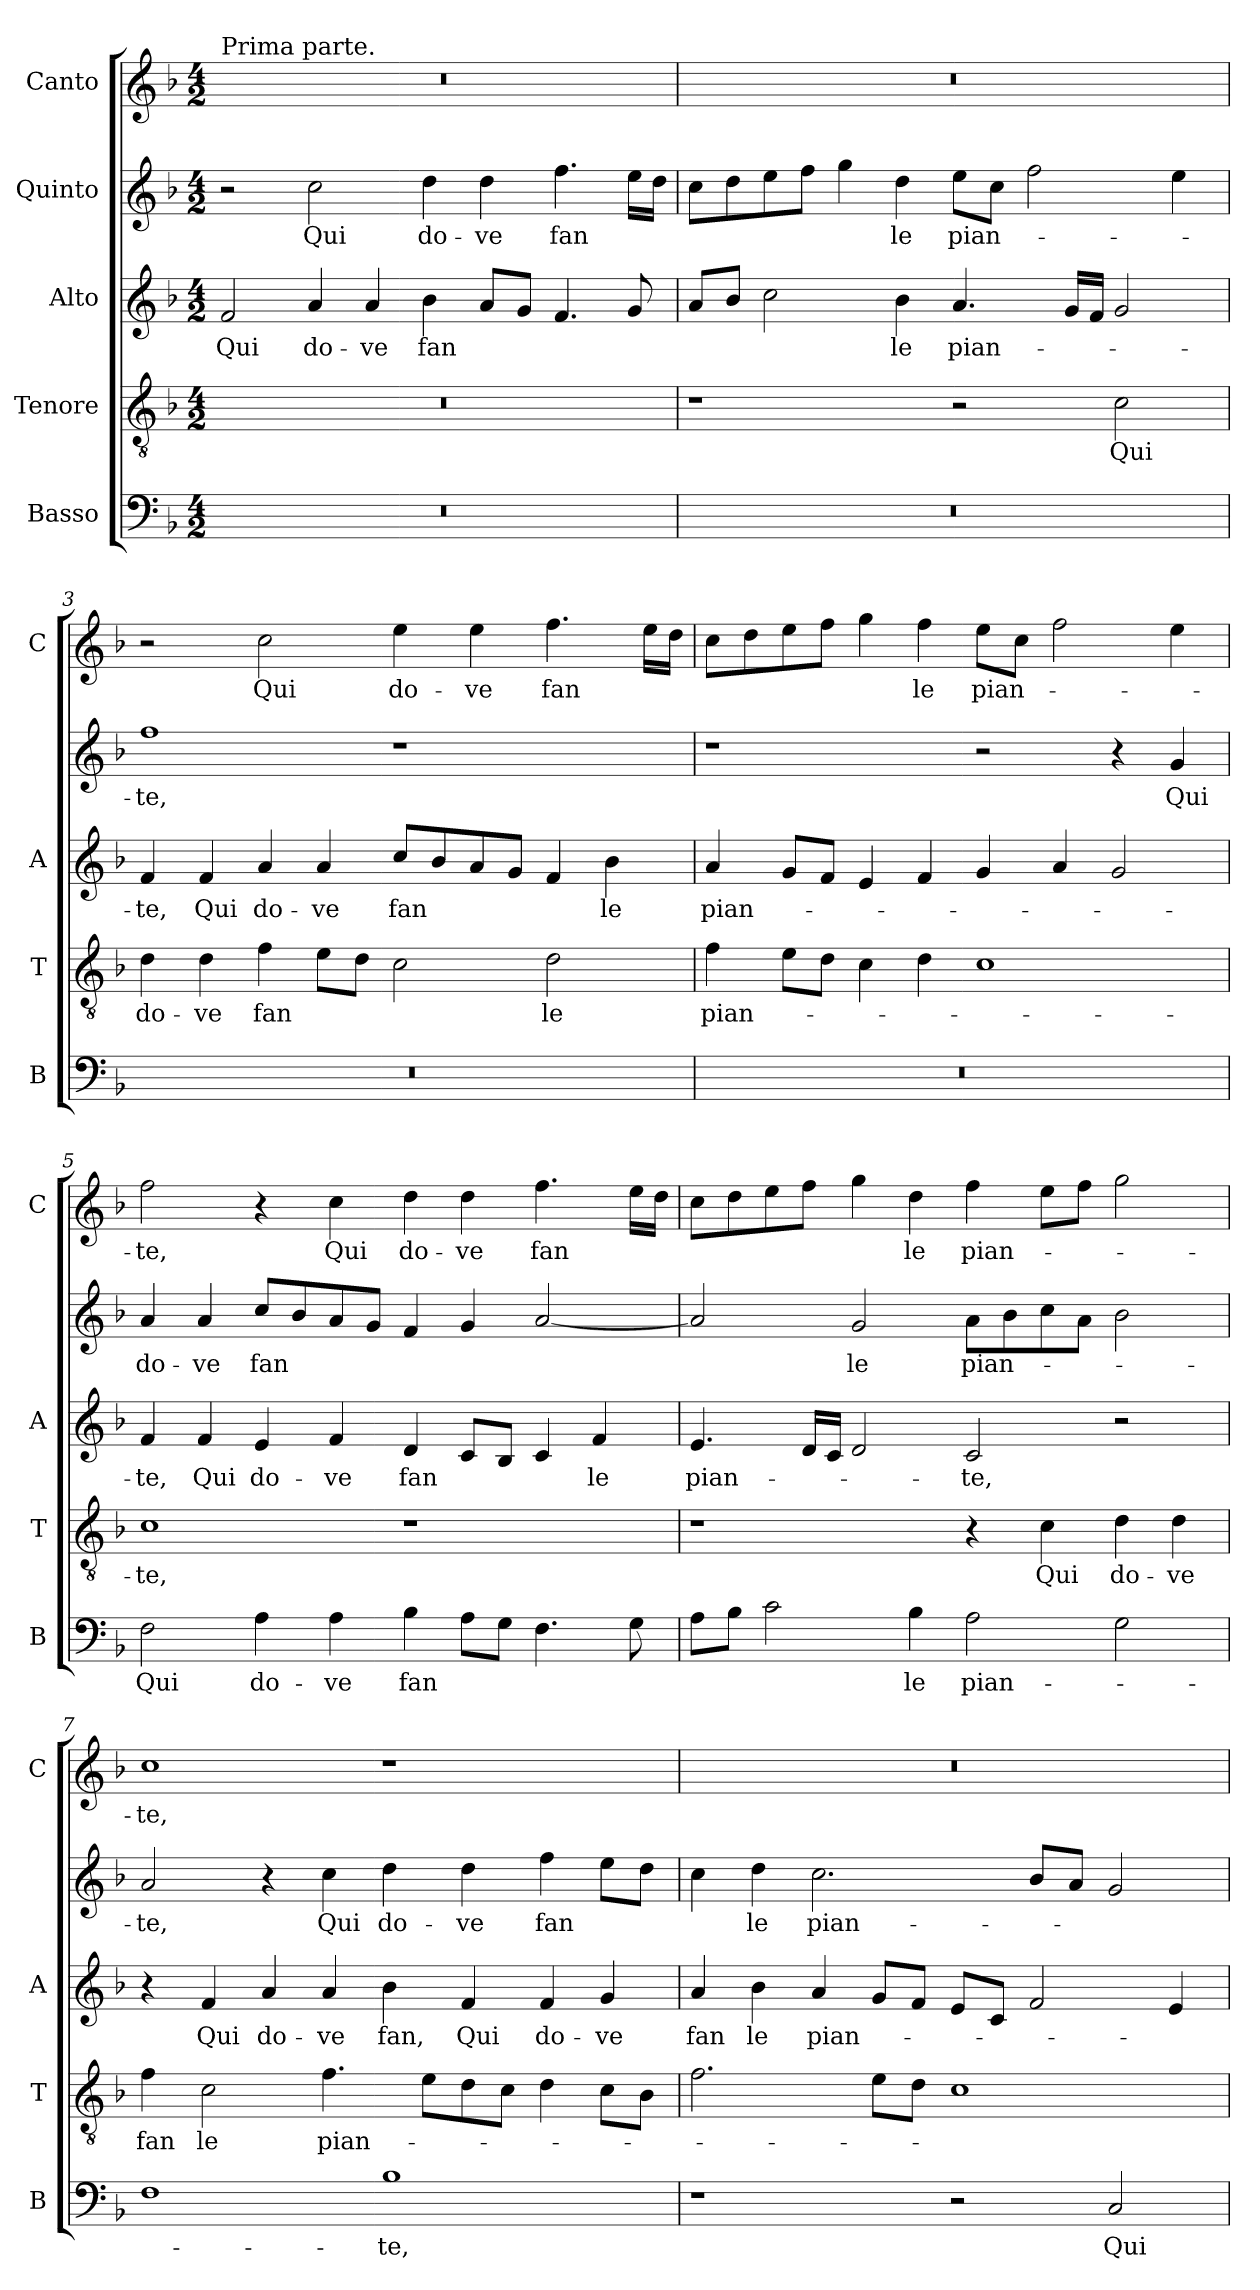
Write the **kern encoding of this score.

**kern	**text	**kern	**text	**kern	**text	**kern	**text	**kern	**text
*part5	*part5	*part4	*part4	*part3	*part3	*part2	*part2	*part1	*part1
*staff5	*staff5	*staff4	*staff4	*staff3	*staff3	*staff2	*staff2	*staff1	*staff1
*I"Basso	*	*I"Tenore	*	*I"Alto	*	*I"Quinto	*	*I"Canto	*
*I'B	*	*I'T	*	*I'A	*	*	*	*I'C	*
*clefF4	*	*clefGv2	*	*clefG2	*	*clefG2	*	*clefG2	*
*k[b-]	*	*k[b-]	*	*k[b-]	*	*k[b-]	*	*k[b-]	*
*F:	*	*F:	*	*F:	*	*F:	*	*F:	*
*M4/2	*	*M4/2	*	*M4/2	*	*M4/2	*	*M4/2	*
=1	=1	=1	=1	=1	=1	=1	=1	=1	=1
!	!	!	!	!	!	!	!	!LO:TX:a:t=Prima parte.	!
0r	.	0r	.	2f	Qui	2r	.	0r	.
.	.	.	.	4a	do-	2cc	Qui	.	.
.	.	.	.	4a	-ve	.	.	.	.
.	.	.	.	4b-	fan	4dd	do-	.	.
.	.	.	.	8aL	.	4dd	-ve	.	.
.	.	.	.	8gJ	.	.	.	.	.
.	.	.	.	4.f	.	4.ff	fan	.	.
.	.	.	.	8g	.	16eeLL	.	.	.
.	.	.	.	.	.	16ddJJ	.	.	.
=2	=2	=2	=2	=2	=2	=2	=2	=2	=2
0r	.	1r	.	8aL	.	8ccL	.	0r	.
.	.	.	.	8b-J	.	8dd	.	.	.
.	.	.	.	2cc	.	8ee	.	.	.
.	.	.	.	.	.	8ffJ	.	.	.
.	.	.	.	.	.	4gg	.	.	.
.	.	.	.	4b-	le	4dd	le	.	.
.	.	2r	.	4.a	pian-	8eeL	pian-	.	.
.	.	.	.	.	.	8ccJ	.	.	.
.	.	.	.	.	.	2ff	.	.	.
.	.	.	.	16gLL	.	.	.	.	.
.	.	.	.	16fJJ	.	.	.	.	.
.	.	2c	Qui	2g	.	.	.	.	.
.	.	.	.	.	.	4ee	.	.	.
=3	=3	=3	=3	=3	=3	=3	=3	=3	=3
0r	.	4d	do-	4f	-te,	1ff	-te,	2r	.
.	.	4d	-ve	4f	Qui	.	.	.	.
.	.	4f	fan	4a	do-	.	.	2cc	Qui
.	.	8eL	.	4a	-ve	.	.	.	.
.	.	8dJ	.	.	.	.	.	.	.
.	.	2c	.	8ccL	fan	1r	.	4ee	do-
.	.	.	.	8b-	.	.	.	.	.
.	.	.	.	8a	.	.	.	4ee	-ve
.	.	.	.	8gJ	.	.	.	.	.
.	.	2d	le	4f	.	.	.	4.ff	fan
.	.	.	.	4b-	le	.	.	.	.
.	.	.	.	.	.	.	.	16eeLL	.
.	.	.	.	.	.	.	.	16ddJJ	.
=4	=4	=4	=4	=4	=4	=4	=4	=4	=4
0r	.	4f	pian-	4a	pian-	1r	.	8ccL	.
.	.	.	.	.	.	.	.	8dd	.
.	.	8eL	.	8gL	.	.	.	8ee	.
.	.	8dJ	.	8fJ	.	.	.	8ffJ	.
.	.	4c	.	4e	.	.	.	4gg	.
.	.	4d	.	4f	.	.	.	4ff	le
.	.	1c	.	4g	.	2r	.	8eeL	pian-
.	.	.	.	.	.	.	.	8ccJ	.
.	.	.	.	4a	.	.	.	2ff	.
.	.	.	.	2g	.	4r	.	.	.
.	.	.	.	.	.	4g	Qui	4ee	.
=5	=5	=5	=5	=5	=5	=5	=5	=5	=5
2F	Qui	1c	-te,	4f	-te,	4a	do-	2ff	-te,
.	.	.	.	4f	Qui	4a	-ve	.	.
4A	do-	.	.	4e	do-	8ccL	fan	4r	.
.	.	.	.	.	.	8b-	.	.	.
4A	-ve	.	.	4f	-ve	8a	.	4cc	Qui
.	.	.	.	.	.	8gJ	.	.	.
4B-	fan	1r	.	4d	fan	4f	.	4dd	do-
8AL	.	.	.	8cL	.	4g	.	4dd	-ve
8GJ	.	.	.	8B-J	.	.	.	.	.
4.F	.	.	.	4c	.	[2a	.	4.ff	fan
.	.	.	.	4f	le	.	.	.	.
8G	.	.	.	.	.	.	.	16eeLL	.
.	.	.	.	.	.	.	.	16ddJJ	.
=6	=6	=6	=6	=6	=6	=6	=6	=6	=6
8AL	.	1r	.	4.e	pian-	2a]	.	8ccL	.
8B-J	.	.	.	.	.	.	.	8dd	.
2c	.	.	.	.	.	.	.	8ee	.
.	.	.	.	16dLL	.	.	.	8ffJ	.
.	.	.	.	16cJJ	.	.	.	.	.
.	.	.	.	2d	.	2g	le	4gg	.
4B-	le	.	.	.	.	.	.	4dd	le
2A	pian-	4r	.	2c	-te,	8aL	pian-	4ff	pian-
.	.	.	.	.	.	8b-	.	.	.
.	.	4c	Qui	.	.	8cc	.	8eeL	.
.	.	.	.	.	.	8aJ	.	8ffJ	.
2G	.	4d	do-	2r	.	2b-	.	2gg	.
.	.	4d	-ve	.	.	.	.	.	.
=7	=7	=7	=7	=7	=7	=7	=7	=7	=7
1F	.	4f	fan	4r	.	2a	-te,	1cc	-te,
.	.	2c	le	4f	Qui	.	.	.	.
.	.	.	.	4a	do-	4r	.	.	.
.	.	4.f	pian-	4a	-ve	4cc	Qui	.	.
1B-	-te,	.	.	4b-	fan,	4dd	do-	1r	.
.	.	8eL	.	.	.	.	.	.	.
.	.	8d	.	4f	Qui	4dd	-ve	.	.
.	.	8cJ	.	.	.	.	.	.	.
.	.	4d	.	4f	do-	4ff	fan	.	.
.	.	8cL	.	4g	-ve	8eeL	.	.	.
.	.	8B-J	.	.	.	8ddJ	.	.	.
=8	=8	=8	=8	=8	=8	=8	=8	=8	=8
1r	.	2.f	.	4a	fan	4cc	.	0r	.
.	.	.	.	4b-	le	4dd	le	.	.
.	.	.	.	4a	pian-	2.cc	pian-	.	.
.	.	8eL	.	8gL	.	.	.	.	.
.	.	8dJ	.	8fJ	.	.	.	.	.
2r	.	1c	.	8eL	.	.	.	.	.
.	.	.	.	8cJ	.	.	.	.	.
.	.	.	.	2f	.	8b-L	.	.	.
.	.	.	.	.	.	8aJ	.	.	.
2C	Qui	.	.	.	.	2g	.	.	.
.	.	.	.	4e	.	.	.	.	.
=	=	=	=	=	=	=	=	=	=
*-	*-	*-	*-	*-	*-	*-	*-	*-	*-
